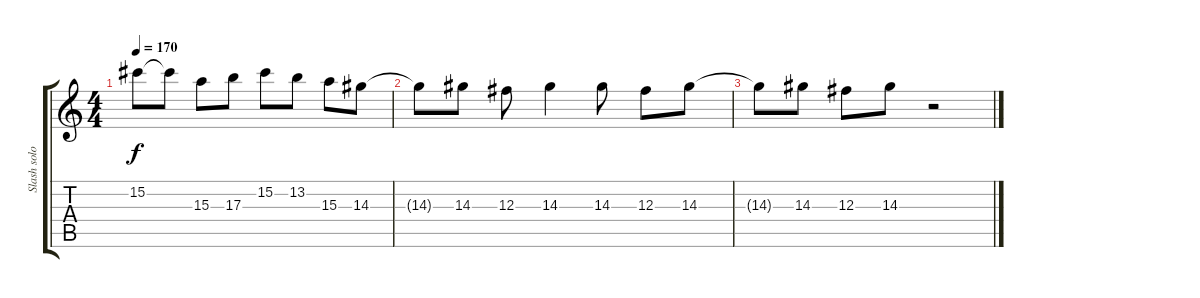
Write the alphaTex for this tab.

\track ("Slash solo" "Slash solo") {instrument distortionguitar}
\staff {score tabs}
\tuning (Eb4 Bb3 Gb3 Db3 Ab2 Eb2) {hide}
\ts (4 4)
\tempo 170
\clef g2
\ks c
15.2{t}.8{dy f} 15.2{t}.8 15.3.8 17.3.8 15.2.8 13.2.8 15.3.8 14.3.8 |
14.3{t}.8 14.3.8 12.3.8 14.3.4 14.3.8 12.3.8 14.3.8 |
14.3{t}.8 14.3.8 12.3.8 14.3.8 r.2
